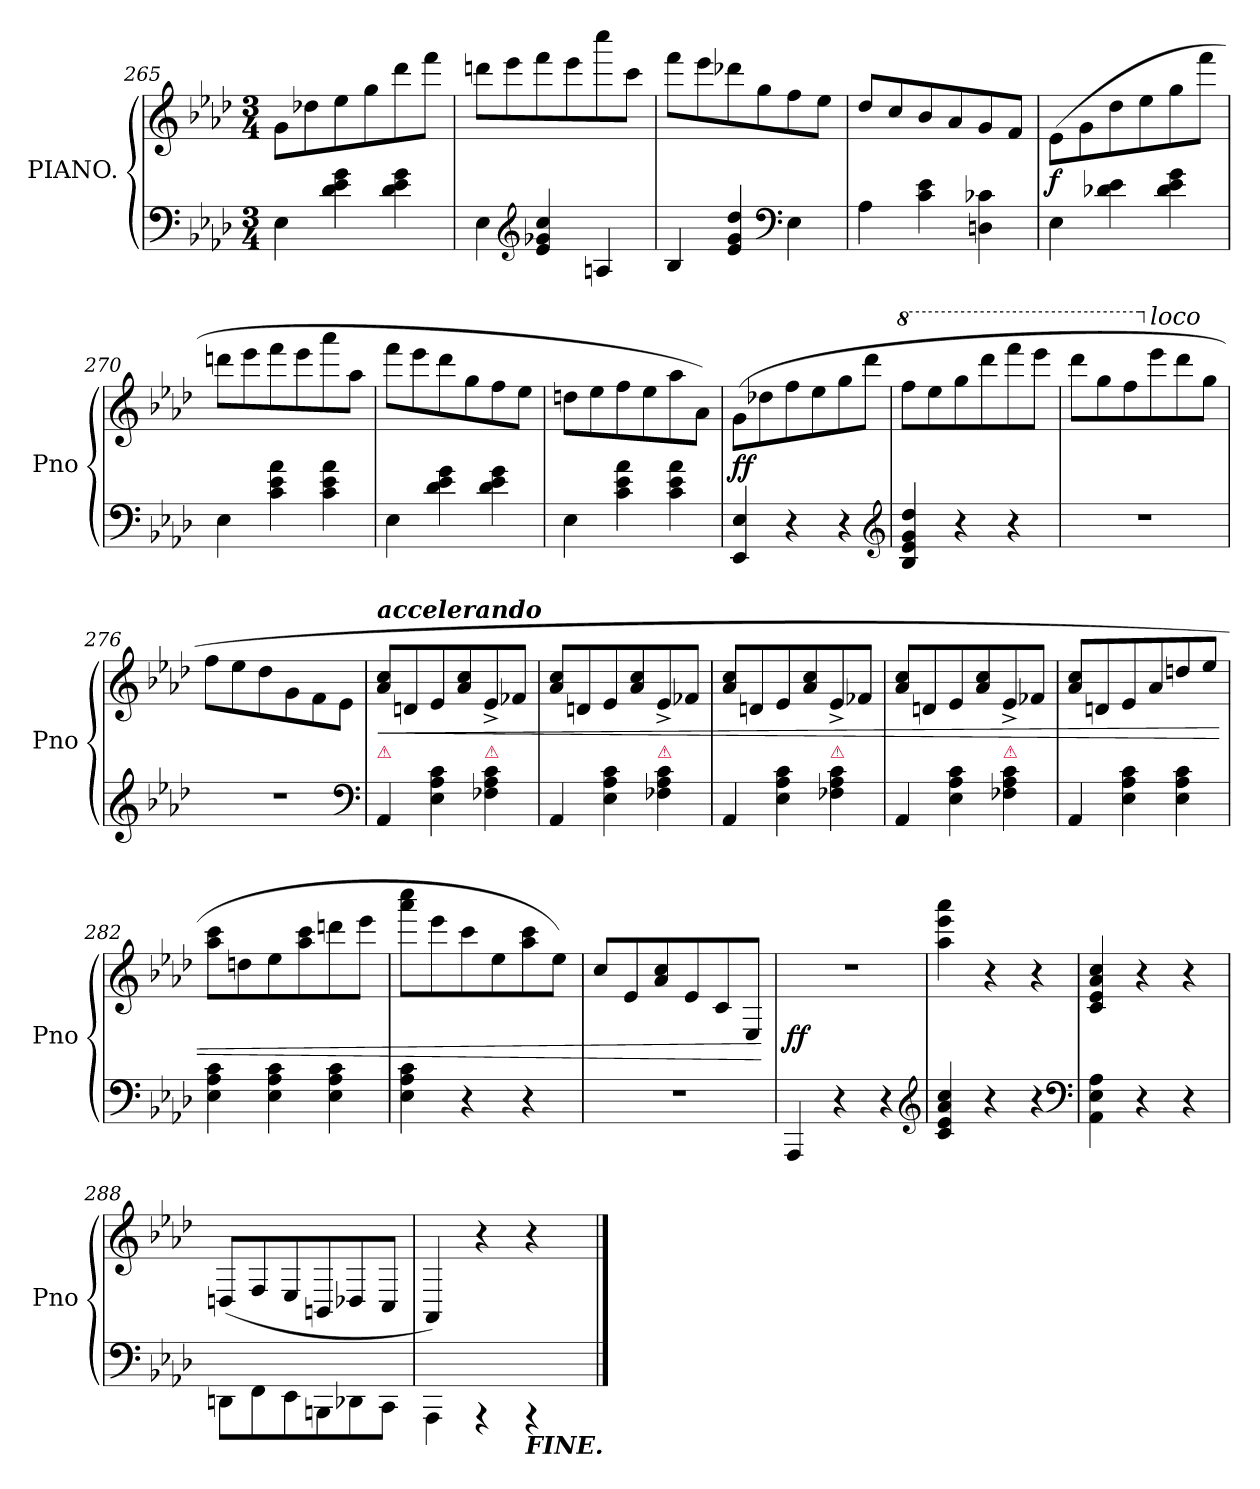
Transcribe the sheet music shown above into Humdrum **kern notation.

**kern	**kern	**dynam
*part1	*part1	*part1
*staff2	*staff1	*staff1/2
*I"PIANO.	*	*
*I'Pno	*	*
*clefF4	*clefG2	*
*k[b-e-a-d-]	*k[b-e-a-d-]	*
*A-:	*A-:	*
*M3/4	*M3/4	*
=265	=265	=265
4E-	8gL	.
.	8dd-X	.
4d- 4e- 4g	8ee-	.
.	8gg	.
4d- 4e- 4g	8ddd-	.
.	8fffJ	.
=266	=266	=266
4E-	8dddnL	.
.	8eee-	.
*clefG2	*	*
4e- 4g-X 4cc	8fff	.
.	8eee-	.
4An	8cccc	.
.	8cccJ	.
=267	=267	=267
4B-	8fffL	.
.	8eee-	.
4e- 4g 4dd-	8ddd-X	.
.	8gg	.
*clefF4	*	*
4E-	8ff	.
.	8ee-J	.
=268	=268	=268
4A-	8dd-/L	.
.	8cc	.
4c 4e-	8b-	.
.	8a-	.
4Dn 4c-X	8g	.
.	8fJ	.
=269	=269	=269
4E-	(>8e-L	f
.	8g	.
4d-X 4e-	8dd-	.
.	8ee-	.
4d- 4e- 4g	8gg	.
.	8fffJ	.
=270	=270	=270
4E-	8dddnL	.
.	8eee-	.
4c 4e- 4a-	8fff	.
.	8eee-	.
4c 4e- 4a-	8aaa-	.
.	8aa-J	.
=271	=271	=271
4E-	8fffL	.
.	8eee-	.
4d- 4e- 4g	8ddd-	.
.	8gg	.
4d- 4e- 4g	8ff	.
.	8ee-J	.
=272	=272	=272
4E-	8ddnL	.
.	8ee-	.
4c 4e- 4a-	8ff	.
.	8ee-	.
4c 4e- 4a-	8aa-	.
.	8a-J)	.
=273	=273	=273
4EE- 4E-	(>8gL	ff
.	8dd-X	.
4r	8ff	.
.	8ee-	.
4r	8gg	.
.	8ddd-J	.
*clefG2	*	*
=274	=274	=274
*	*8va	*
4B- 4e- 4g 4dd-	8fffL	.
.	8eee-	.
4r	8ggg	.
.	8dddd-	.
4r	8ffff	.
.	8eeee-J	.
=275	=275	=275
2.rdd	8dddd-L	.
.	8ggg	.
.	8fff	.
*	*X8va	*
!	!LO:TX:a:i:t=loco	!
.	8eee-	.
.	8ddd-	.
.	8ggJ	.
=276	=276	=276
2.rdd	8ffL	.
.	8ee-	.
.	8dd-	.
.	8g	.
.	8f	.
.	8e-J	.
*clefF4	*	*
=277	=277	=277
!	!LO:TX:a:Bi:t=accelerando	!
!	!LO:TX:b:Bi:color=crimson:t=⚠	!
!	!	!LO:HP:b
4AA-	8a-/ 8cc/L	<
.	8dn/	.
4E- 4A- 4c	8e-/	.
.	8a-/ 8cc/	.
!	!LO:TX:b:color=crimson:t=⚠	!
4F-X 4A- 4c	8e-^</	.
.	8f-X/J	.
=278	=278	=278
4AA-	8a-/ 8cc/L	.
.	8dn/	.
4E- 4A- 4c	8e-/	.
.	8a-/ 8cc/	.
!	!LO:TX:b:color=crimson:t=⚠	!
4F-X 4A- 4c	8e-^</	.
.	8f-X/J	.
=279	=279	=279
4AA-	8a-/ 8cc/L	.
.	8dn/	.
4E- 4A- 4c	8e-/	.
.	8a-/ 8cc/	.
!	!LO:TX:b:color=crimson:t=⚠	!
4F-X 4A- 4c	8e-^</	.
.	8f-X/J	.
=280	=280	=280
4AA-	8a- 8ccL	.
.	8dn	.
4E- 4A- 4c	8e-	.
.	8a- 8cc	.
!	!LO:TX:b:color=crimson:t=⚠	!
4F-X 4A- 4c	8e-^<	.
.	8f-XJ	.
=281	=281	=281
4AA-	8a-/ 8cc/L	.
.	8dn/	.
4E- 4A- 4c	8e-/	.
.	8a-/	.
4E- 4A- 4c	8ddn/	.
.	8ee-/J	.
=282	=282	=282
4E- 4A- 4c	8aa- 8cccL	.
.	8ddn	.
4E- 4A- 4c	8ee-\	.
.	8aa- 8ccc	.
4E- 4A- 4c	8dddn	.
.	8eee-J	.
=283	=283	=283
4E- 4A- 4c	8aaa- 8ccccL	.
.	8eee-	.
4r	8ccc\	.
.	8ee-	.
4r	8aa- 8ccc	.
.	8ee-J)	.
=284	=284	=284
2.rF	8ccL	.
.	8e-	.
.	8a- 8cc	.
.	8e-	.
.	8c	.
.	8E-/J	.
.	.	[
=285	=285	=285
4AAA-	2.rdd	ff
4r	.	.
4r	.	.
*clefG2	*	*
=286	=286	=286
4c 4e- 4a- 4cc	4aa- 4eee- 4aaa-	.
4r	4r	.
4r	4r	.
*clefF4	*	*
=287	=287	=287
4AA- 4E- 4A-	4c 4e- 4a- 4cc	.
4r	4r	.
4r	4r	.
=288	=288	=288
8DDn\L	(>8Dn/L	.
8FF\	8F/	.
8EE-\	8E-/	.
8BBBn\	8BBn/	.
8DD-X\	8D-X/	.
8CC\J	8C/J	.
=289	=289	=289
4AAA-\	4AA-/)	.
4rAAA	4r	.
!LO:TX:b:Bi:t=FINE.	!	!
4rAAA	4r	.
==	==	==
*-	*-	*-
